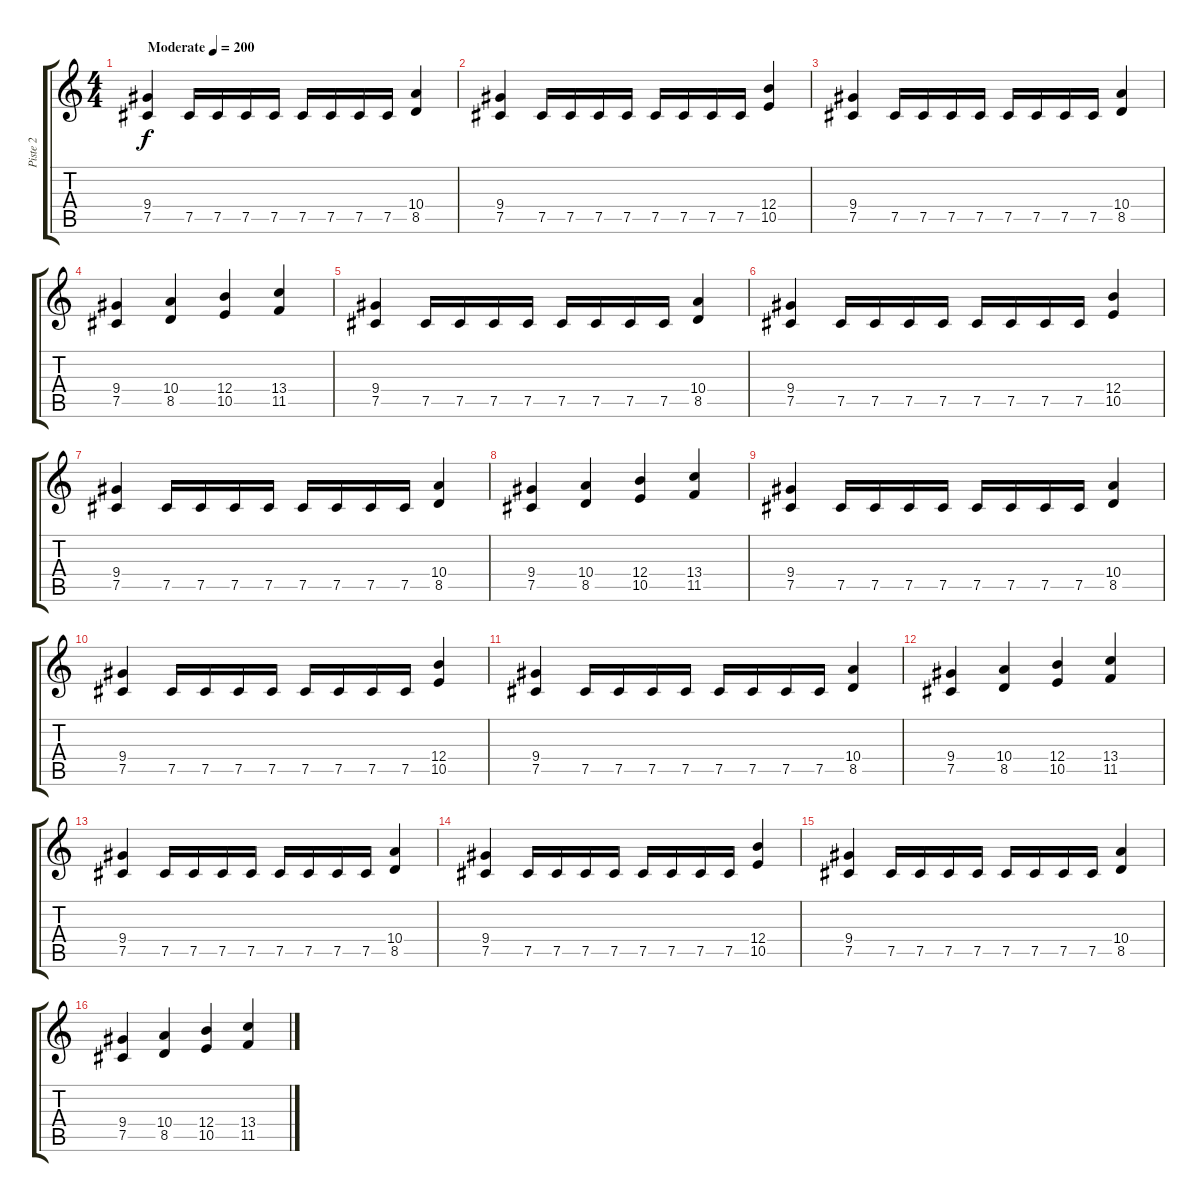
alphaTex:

\track ("Piste 2" "Piste 2") {instrument distortionguitar}
\staff {score tabs}
\tuning (Db4 Ab3 E3 B2 Gb2 Db2) {hide}
\ts (4 4)
\tempo (200 "Moderate")
\clef g2
\ks c
(9.4 7.5).4{dy f instrument distortionguitar} 7.5.16 7.5.16 7.5.16 7.5.16 7.5.16 7.5.16 7.5.16 7.5.16 (10.4 8.5).4 |
(9.4 7.5).4 7.5.16 7.5.16 7.5.16 7.5.16 7.5.16 7.5.16 7.5.16 7.5.16 (12.4 10.5).4 |
(9.4 7.5).4 7.5.16 7.5.16 7.5.16 7.5.16 7.5.16 7.5.16 7.5.16 7.5.16 (10.4 8.5).4 |
(9.4 7.5).4 (10.4 8.5).4 (12.4 10.5).4 (13.4 11.5).4 |
(9.4 7.5).4 7.5.16 7.5.16 7.5.16 7.5.16 7.5.16 7.5.16 7.5.16 7.5.16 (10.4 8.5).4 |
(9.4 7.5).4 7.5.16 7.5.16 7.5.16 7.5.16 7.5.16 7.5.16 7.5.16 7.5.16 (12.4 10.5).4 |
(9.4 7.5).4 7.5.16 7.5.16 7.5.16 7.5.16 7.5.16 7.5.16 7.5.16 7.5.16 (10.4 8.5).4 |
(9.4 7.5).4 (10.4 8.5).4 (12.4 10.5).4 (13.4 11.5).4 |
(9.4 7.5).4 7.5.16 7.5.16 7.5.16 7.5.16 7.5.16 7.5.16 7.5.16 7.5.16 (10.4 8.5).4 |
(9.4 7.5).4 7.5.16 7.5.16 7.5.16 7.5.16 7.5.16 7.5.16 7.5.16 7.5.16 (12.4 10.5).4 |
(9.4 7.5).4 7.5.16 7.5.16 7.5.16 7.5.16 7.5.16 7.5.16 7.5.16 7.5.16 (10.4 8.5).4 |
(9.4 7.5).4 (10.4 8.5).4 (12.4 10.5).4 (13.4 11.5).4 |
(9.4 7.5).4 7.5.16 7.5.16 7.5.16 7.5.16 7.5.16 7.5.16 7.5.16 7.5.16 (10.4 8.5).4 |
(9.4 7.5).4 7.5.16 7.5.16 7.5.16 7.5.16 7.5.16 7.5.16 7.5.16 7.5.16 (12.4 10.5).4 |
(9.4 7.5).4 7.5.16 7.5.16 7.5.16 7.5.16 7.5.16 7.5.16 7.5.16 7.5.16 (10.4 8.5).4 |
(9.4 7.5).4 (10.4 8.5).4 (12.4 10.5).4 (13.4 11.5).4
